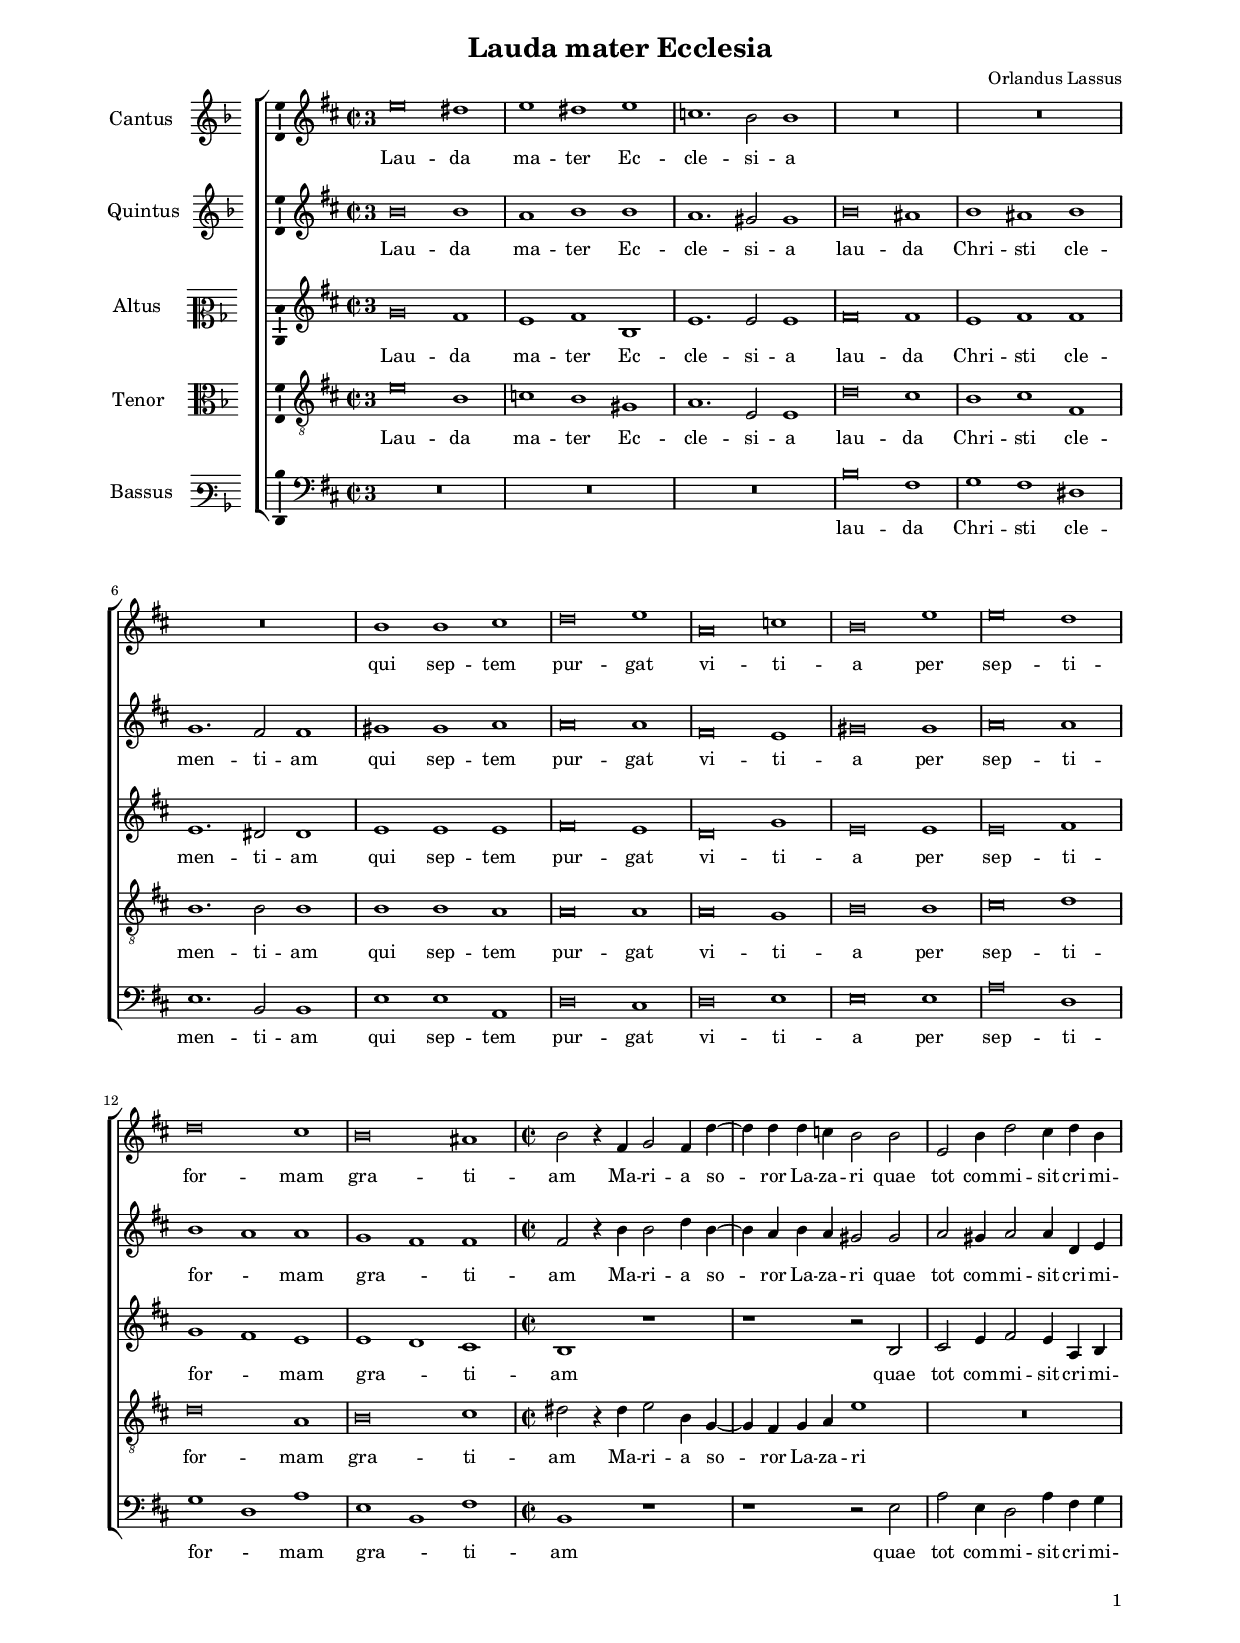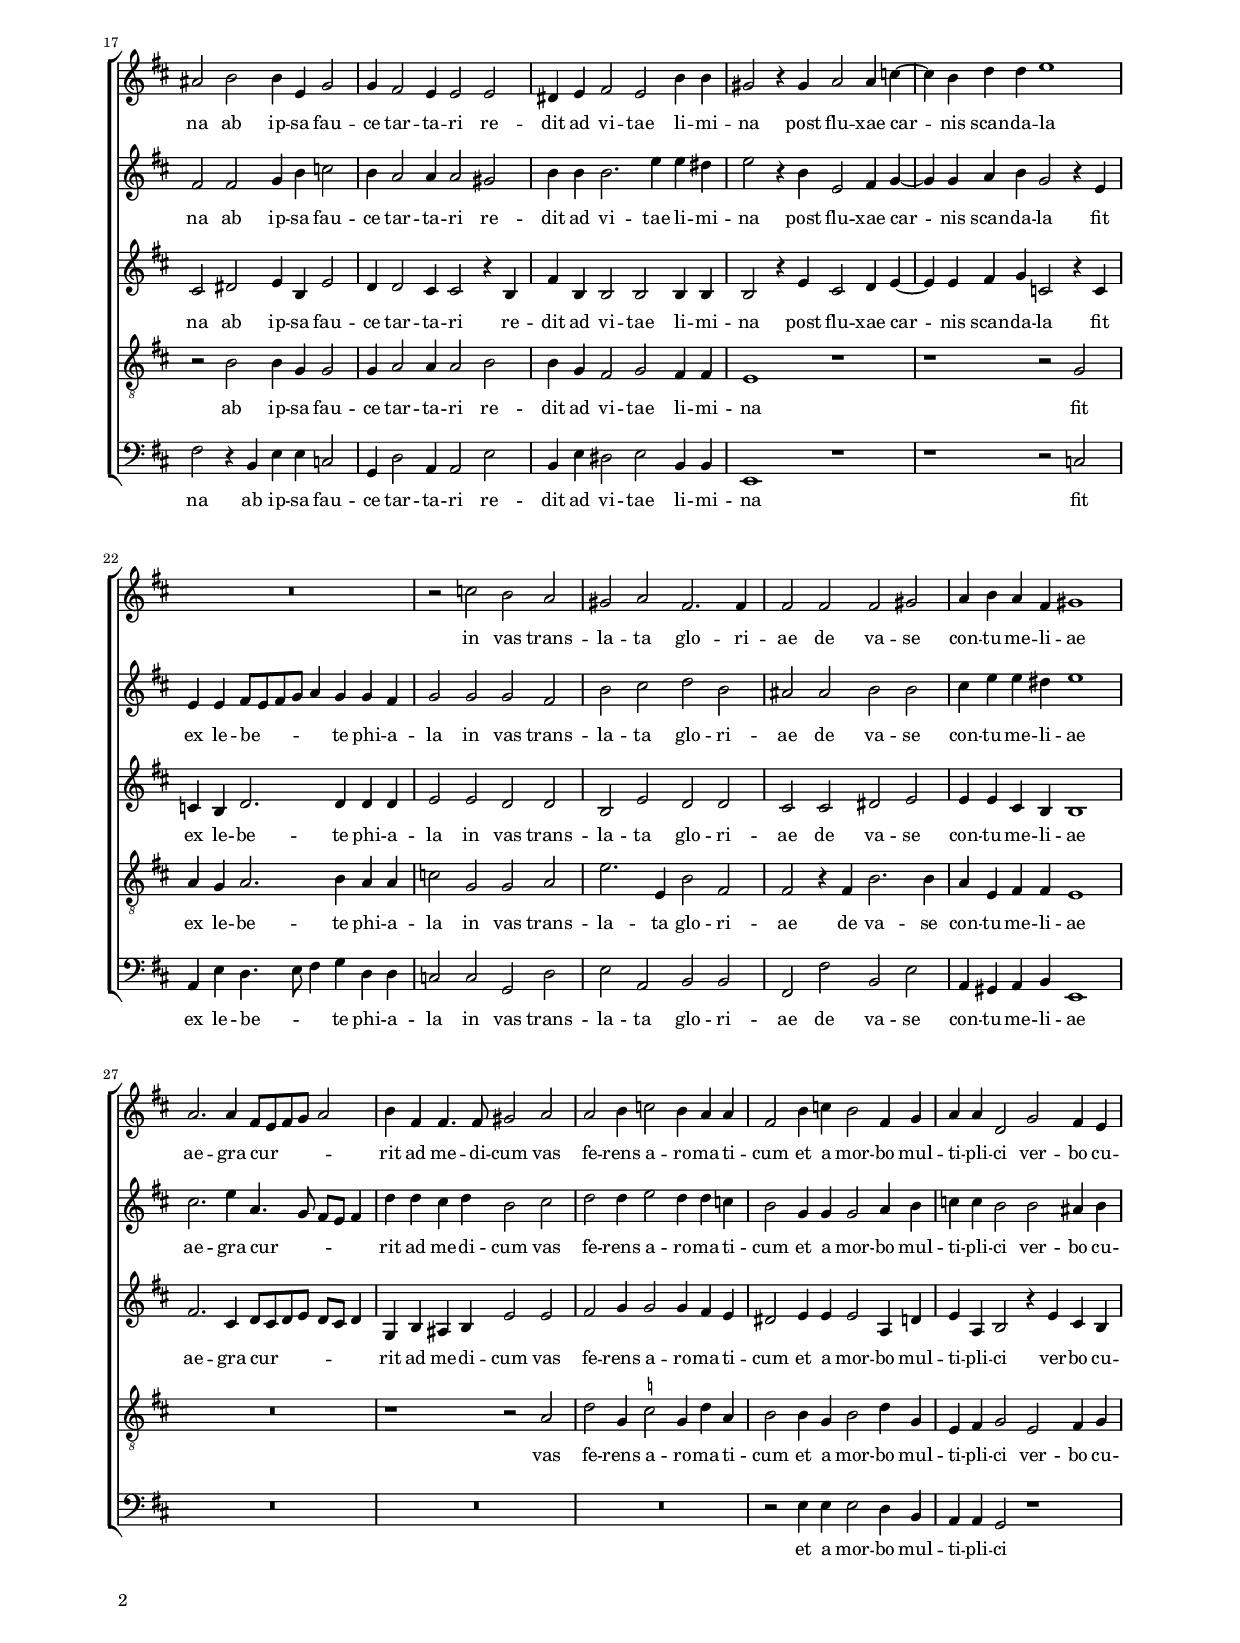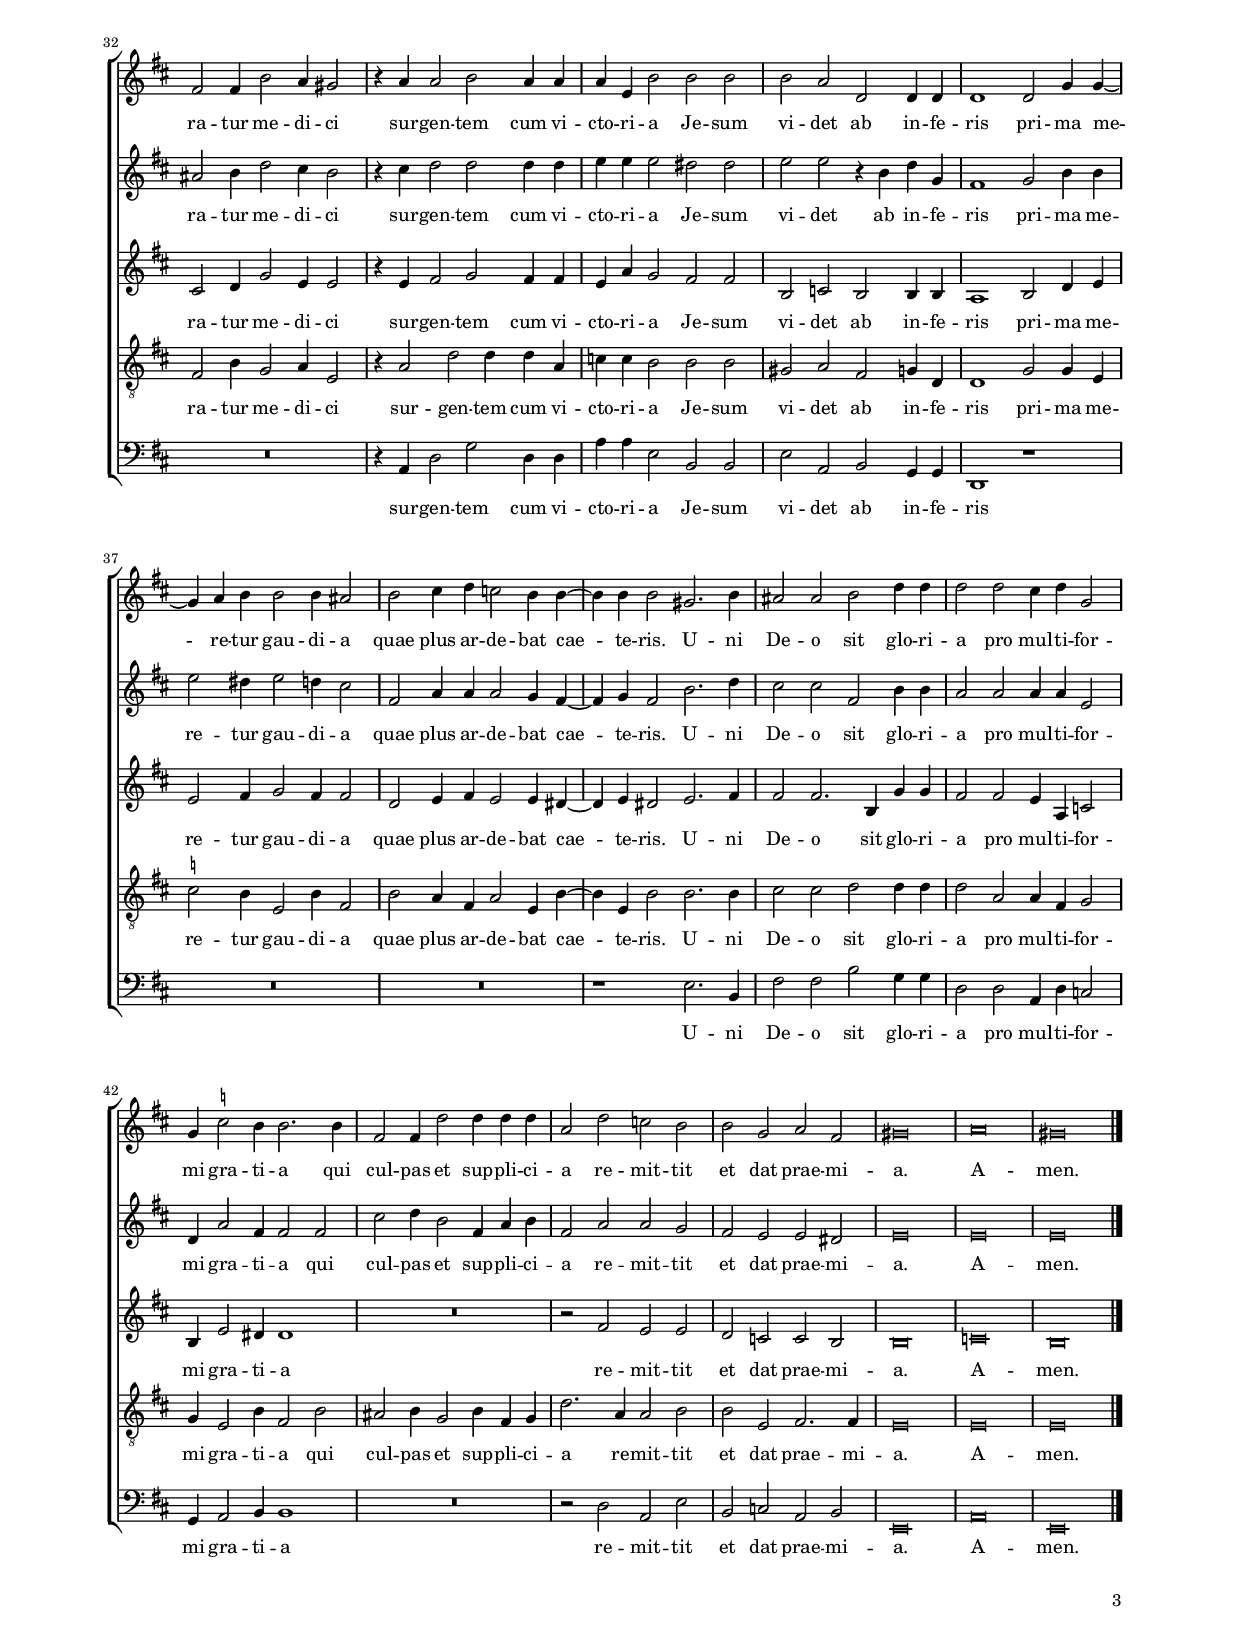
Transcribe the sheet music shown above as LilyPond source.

\header
{
  title="Lauda mater Ecclesia"
  composer="Orlandus Lassus"
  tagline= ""
}

\version "2.22.1"
\include "deutsch.ly"
#(set-global-staff-size 15)
% #(set-default-paper-size "letter")
#(ly:set-option 'point-and-click #f)


CutCThree = {
   \once \override Staff.TimeSignature.stencil = #ly:text-interface::print
   \once \override Staff.TimeSignature.text =
   \markup \number { \musicglyph "timesig.C22" \vcenter "3" }
   \time 6/2
   }
   

\paper
	{
	top-margin = 1.8 \cm
	bottom-margin = 1.2 \cm
	left-margin = 2 \cm
	right-margin = 2 \cm
	ragged-bottom = ##f
	ragged-last-bottom = ##t
	print-page-number = ##f
	system-system-spacing = #'((basic-distance . 17) (minimum-distance . 14) (padding . 7) (strechability . 150))
    oddFooterMarkup=\markup   \fill-line { "" \fromproperty #'page:page-number-string }
    evenFooterMarkup=\markup  \fill-line { \fromproperty #'page:page-number-string "" }
    last-bottom-spacing = #'((basic-distance . 12) (minimum-distance . 7) (padding . 4))
	systems-per-page = 3
%	min-systems-per-page = 3
%	print-first-page-number = ##t
%	first-page-number = 1
	}

	
global = {
	\key f \major
    \CutCThree
    \set Score.tempoHideNote = ##t
    \tempo 1 = 120
    \skip 1*3*13
    \time 2/2 \set Score.measureLength = #(ly:make-moment 2/1)
    \tempo 2 = 80
    \skip 1*2*35 \bar "|."
	}

	ficta = { \once \set suggestAccidentals = ##t }

	forget = #(define-music-function (music) (ly:music?) #{
		\accidentalStyle forget
		$music
		\accidentalStyle default
		#})

incipitcantus = \markup { \score {
	{
	\set Staff.instrumentName = \markup { \fontsize #1 "Cantus" }
	\key f \major
	\clef violin
	s4 \bar ""
	}
	\layout  {
	raggedright = ##t
	indent = 1.6 \cm
	line-width = 2.2\cm
	\context { \Staff \remove Time_signature_engraver }
	\override Staff.Clef.Y-extent = #'(0 . 0)
	}} \hspace #1 }
          
      
incipitquintus = \markup { \score {
	{
	\set Staff.instrumentName = \markup { \fontsize #1 "Quintus" }
	\key f \major
	\clef violin
	s4 \bar ""
	}
	\layout  {
	raggedright = ##t
	indent = 1.6 \cm
	line-width = 2.2\cm
	\context { \Staff \remove Time_signature_engraver }
	\override Staff.Clef.Y-extent = #'(0 . 0)
	}} \hspace #1 }
    

incipitaltus = \markup { \score {
	{
	\set Staff.instrumentName = \markup { \fontsize #1 "Altus" }
	\key f \major
	\clef mezzosoprano
	s4 \bar ""
	}
	\layout  {
	raggedright = ##t
	indent = 1.6 \cm
	line-width = 2.2\cm
	\context { \Staff \remove Time_signature_engraver }
	\override Staff.Clef.Y-extent = #'(0 . 0)
	}} \hspace #1 }


incipittenor = \markup { \score {
	{
	\set Staff.instrumentName = \markup { \fontsize #1 "Tenor" }
	\key f \major
	\clef alto
	s4 \bar ""
	}
	\layout  {
	raggedright = ##t
	indent = 1.6 \cm
	line-width = 2.2\cm
	\context { \Staff \remove Time_signature_engraver }
	\override Staff.Clef.Y-extent = #'(0 . 0)
	}} \hspace #1 }
      
      
incipitbassus = \markup { \score {
	{
	\set Staff.instrumentName = \markup { \fontsize #1 "Bassus" }
	\key f \major
	\clef varbaritone
	s4 \bar ""
	}
	\layout  {
	raggedright = ##t
	indent = 1.6 \cm
	line-width = 2.2\cm
	\context { \Staff \remove Time_signature_engraver }
	\override Staff.Clef.Y-extent = #'(0 . 0)
	}} \hspace #1 }


cantus =  \relative c''
	{
	g'\breve fis1
	g1 fis g
	es1. d2 d1
	R\breve.
%5
	R\breve. |
	R\breve.
	d1 d e
	f\breve g1
	c,\breve es1
%10
	d\breve g1 |
	g\breve f1
	f\breve e1
	d\breve cis1
% End of triple time
	d2 r4 a b2 a4 f'~
%15
	f4 f f es d2 d |
	g,2 d'4 f2 e4 f d
	cis2 d d4 g, b2
	b4 a2 g4 g2 g
	fis4 g a2 g d'4 d
%20
	h2 r4 h c2 c4 es~ |
	es4 d f f g1
	R\breve
	r2 es d c
	h2 c a2. a4
%25
	a2 a a h |
	c4 d c a h1
	c2. c4 a8 g a b c2
	d4 a a4. a8 h2 c
	c2 d4 es2 d4 c c
%30
	a2 d4 es d2 a4 b |
	c4 c f,2 b a4 g
	a2 a4 d2 c4 h2
	r4 c c2 d c4 c
	c4 g d'2 d d
%35
	d2 c f, f4 f |
	f1 f2 b4 b~
	b4 c d d2 d4 cis2
	d2 e4 f es2 d4 d~
	d4 d d2 h2. d4
%40
	cis2 cis d f4 f |
	f2 f e4 f b,2
	b4 \ficta es2 d4 d2. d4
	a2 a4 f'2 f4 f f
	c2 f es d
%45
	d2 b c a |
	h\breve
	c\breve
	h\breve |
	}


quintus =  \relative c''
	{
	d\breve d1
	c1 d d
	c1. h2 h1
	d\breve cis1
%5
	d1 cis d |
	b1. a2 a1
	h1 h c
	c\breve c1
	a\breve g1
%10
	h\breve h1 |
	c\breve c1
	d1 c c
	b1 a a
% End of triple time
	a2 r4 d d2 f4 d~
%15
	d4 c d c h2 h |
	c2 h4 c2 c4 f, g
	a2 a b4 d es2
	d4 c2 c4 c2 h
	d4 d d2. g4 g fis
%20
	g2 r4 d g,2 a4 b~ |
	b4 b c d b2 r4 g
	g4 g a8 g a b c4 b b a
	b2 b b a
	d2 e f d
%25
	cis2 cis d d |
	e4 g g fis g1
	e2. g4 c,4. b8 a[ g] a4
	f'4 f e f d2 e
	f2 f4 g2 f4 f es
%30
	d2 b4 b b2 c4 d |
	es4 es d2 d cis4 d
	cis2 d4 f2 e4 d2
	r4 e f2 f f4 f
	g4 g g2 fis fis
%35
	g2 g r4 d f b, |
	a1 b2 d4 d
	g2 fis4 g2 f4 e2
	a,2 c4 c c2 b4 a~
	a4 b a2 d2. f4
%40
	e2 e a, d4 d |
	c2 c c4 c g2
	f4 c'2 a4 a2 a
	e'2 f4 d2 a4 c d
	a2 c c b
%45
	a2 g g fis |
	g\breve
	g\breve
	g\breve |
	}


altus =  \relative c'
	{
	b'\breve a1
	g1 a d,
	g1. g2 g1
	a\breve a1
%5
	g1 a a |
	g1. fis2 fis1
	g1 g g
	a\breve g1
	f\breve b1
%10
	g\breve g1 |
	g\breve a1
	b1 a g
	g1 f e
% End of triple time
	d1 r
%15
	r1 r2 d |
	e2 g4 a2 g4 c, d
	e2 fis g4 d g2
	f4 f2 e4 e2 r4 d
	a'4 d, d2 d d4 d
%20
	d2 r4 g e2 f4 g~ |
	g4 g a b es,2 r4 es
	es4 d f2. f4 f f
	g2 g f f
	d2 g f f
%25
	e2 e fis g |
	g4 g e d d1
	a'2. e4 f8[ e f g] f8 e f4
	b,4 d cis d g2 g
	a2 b4 b2 b4 a g
%30
	fis2 g4 g g2 c,4 f |
	g4 c, d2 r4 g e d
	e2 f4 b2 g4 g2
	r4 g a2 b a4 a
	g4 c b2 a a
%35
	d,2 es d d4 d |
	c1 d2 f4 g
	g2 a4 b2 a4 a2
	f2 g4 a g2 g4 fis~
	fis4 g fis2 g2. a4
%40
	a2 a2. d,4 b' b |
	a2 a g4 c, es2
	d4 g2 fis4 fis1
	R\breve
	r2 a g g
%45
	f2 es es d |
	d\breve
	es\breve
	d\breve |
	}


tenor  =  \relative c'
	{
	g'\breve d1
	es1 d h
	c1. g2 g1
	f'\breve e1
%5
	d1 e a, |
	d1. d2 d1
	d1 d c
	c\breve c1
	c\breve b1
%10
	d\breve d1 |
	e\breve f1
	f\breve c1
	d\breve e1
% End of triple time
	fis2 r4 fis g2 d4 b~
%15
	b4 a b c g'1 |
	R\breve
	r2 d d4 b b2
	b4 c2 c4 c2 d
	d4 b a2 b a4 a
%20
	g1 r |
	r1 r2 b
	c4 b c2. d4 c c
	es2 b b c
	g'2. g,4 d'2 a
%25
	a2 r4 a d2. d4 |
	c4 g a a g1
	R\breve
	r1 r2 c
	f2 b,4 \ficta es2 b4 f' c
%30
	d2 d4 b d2 f4 b, |
	g4 a b2 g a4 b
	a2 d4 b2 c4 g2
	r4 c2 f f4 f c
	es4 es d2 d d
%35
	h2 c a b4 f |
	f1 b2 b4 g
	\ficta es'2 d4 g,2 d'4 a2
	d2 c4 a c2 g4 d'~
	d4 g, d'2 d2. d4
%40
	e2 e f f4 f |
	f2 c c4 a b2
	b4 g2 d'4 a2 d
	cis2 d4 b2 d4 a b
	f'2. c4 c2 d
%45
	d2 g, a2. a4 |
	g\breve
	g\breve
	g\breve |
	}


bassus  =  \relative c
	{
	R\breve.
	R\breve.
	R\breve.
	d'\breve a1
%5
	b1 a fis |
	g1. d2 d1
	g1 g c,
	f\breve e1
	f\breve g1
%10
	g\breve g1 |
	c\breve f,1
	b1 f c'
	g1 d a'
% End of triple time
	d,1 r
%15
	r1 r2 g |
	c2 g4 f2 c'4 a b
	a2 r4 d, g g es2
	b4 f'2 c4 c2 g'
	d4 g fis2 g d4 d
%20
	g,1 r |
	r1 r2 es'
	c4 g' f4. g8 a4 b f f
	es2 es b f'
	g2 c, d d
%25
	a2 a' d, g |
	c,4 h c d g,1
	R\breve
	R\breve
	R\breve
%30
	r2 g'4 g g2 f4 d |
	c4 c b2 r1
	R\breve
	r4 c f2 b f4 f
	c'4 c g2 d d
%35
	g2 c, d b4 b |
	f1 r
	R\breve
	R\breve
	r1 g'2. d4
%40
	a'2 a d b4 b |
	f2 f c4 f es2
	b4 c2 d4 d1
	R\breve
	r2 f c g'
%45
	d2 es c d |
	g,\breve
	c\breve
	g\breve |
	}


lyricscantus = \lyricmode {
        Lau -- da ma -- ter Ec -- cle -- si -- a
        qui sep -- tem pur -- gat vi -- ti -- a
        per sep -- ti -- for -- mam gra -- ti -- am
        Ma -- ri -- a so -- ror La -- za -- ri
        quae tot com -- mi -- sit cri -- mi -- na
        ab ip -- sa fau -- ce tar -- ta -- ri
        re -- dit ad vi -- tae li -- mi -- na
        post flu -- xae car -- nis scan -- da -- la
        in vas trans -- la -- ta glo -- ri -- ae
        de va -- se con -- tu -- me -- li -- ae
        ae -- gra cur -- _ _ _ _ rit ad me -- di -- cum
        vas fe -- rens a -- ro -- ma -- ti -- cum
        et a mor -- bo mul -- ti -- pli -- ci
        ver -- bo cu -- ra -- tur me -- di -- ci
        sur -- gen -- tem cum vi -- cto -- ri -- a
        Je -- sum vi -- det ab in -- fe -- ris
        pri -- ma me -- re -- tur gau -- di -- a
        quae plus ar -- de -- bat cae -- te -- ris.
        U -- ni De -- o sit glo -- ri -- a
        pro mul -- ti -- for -- mi gra -- ti -- a
        qui cul  -- pas et sup -- pli -- ci -- a
        re -- mit -- tit et dat prae -- mi -- a.
        A -- men.
	}


lyricsquintus = \lyricmode {
	Lau -- da ma -- ter Ec -- cle -- si -- a
        lau -- da Chri -- sti cle -- men -- ti -- am
        qui sep -- tem pur -- gat vi -- ti -- a
        per sep -- ti -- for -- _ mam gra -- _ ti -- am
        Ma -- ri -- a so -- ror La -- za -- ri
        quae tot com -- mi -- sit cri -- mi -- na
        ab ip -- sa fau -- ce tar -- ta -- ri
        re -- dit ad vi -- tae li -- mi -- na
        post flu -- xae car -- nis scan -- da -- la
        fit ex le -- be -- _ _ _ _ te phi -- a -- la
        in vas trans -- la -- ta glo -- ri -- ae
        de va -- se con -- tu -- me -- li -- ae
        ae -- gra cur -- _ _ _ _ rit ad me -- di -- cum
        vas fe -- rens a -- ro -- ma -- ti -- cum
        et a mor -- bo mul -- ti -- pli -- ci
        ver -- bo cu -- ra -- tur me -- di -- ci
        sur -- gen -- tem cum vi -- cto -- ri -- a
        Je -- sum vi -- det ab in -- fe -- ris
        pri -- ma me -- re -- tur gau -- di -- a
        quae plus ar -- de -- bat cae -- te -- ris.
        U -- ni De -- o sit glo -- ri -- a
        pro mul -- ti -- for -- mi gra -- ti -- a
        qui cul  -- pas et sup -- pli -- ci -- a
        re -- mit -- tit et dat prae -- mi -- a.
        A -- men.
	}


lyricsaltus = \lyricmode {
	Lau -- da ma -- ter Ec -- cle -- si -- a
        lau -- da Chri -- sti cle -- men -- ti -- am
        qui sep -- tem pur -- gat vi -- ti -- a
        per sep -- ti -- for -- _ mam gra -- _ ti -- am
        quae tot com -- mi -- sit cri -- mi -- na
        ab ip -- sa fau -- ce tar -- ta -- ri
        re -- dit ad vi -- tae li -- mi -- na
        post flu -- xae car -- nis scan -- da -- la
        fit ex le -- be -- te phi -- a -- la
        in vas trans -- la -- ta glo -- ri -- ae
        de va -- se con -- tu -- me -- li -- ae
        ae -- gra cur -- _ _ _ _ _ _ rit ad me -- di -- cum
        vas fe -- rens a -- ro -- ma -- ti -- cum
        et a mor -- bo mul -- ti -- pli -- ci
        ver -- bo cu -- ra -- tur me -- di -- ci
        sur -- gen -- tem cum vi -- cto -- ri -- a
        Je -- sum vi -- det ab in -- fe -- ris
        pri -- ma me -- re -- tur gau -- di -- a
        quae plus ar -- de -- bat cae -- te -- ris.
        U -- ni De -- o sit glo -- ri -- a
        pro mul -- ti -- for -- mi gra -- ti -- a
        re -- mit -- tit et dat prae -- mi -- a.
        A -- men.
	}


lyricstenor = \lyricmode {
	Lau -- da ma -- ter Ec -- cle -- si -- a
        lau -- da Chri -- sti cle -- men -- ti -- am
        qui sep -- tem pur -- gat vi -- ti -- a
        per sep -- ti -- for -- mam gra -- ti -- am
        Ma -- ri -- a so -- ror La -- za -- ri
        ab ip -- sa fau -- ce tar -- ta -- ri
        re -- dit ad vi -- tae li -- mi -- na
        fit ex le -- be -- te phi -- a -- la
        in vas trans -- la -- ta glo -- ri -- ae
        de va -- se con -- tu -- me -- li -- ae
        vas fe -- rens a -- ro -- ma -- ti -- cum
        et a mor -- bo mul -- ti -- pli -- ci
        ver -- bo cu -- ra -- tur me -- di -- ci
        sur -- gen -- tem cum vi -- cto -- ri -- a
        Je -- sum vi -- det ab in -- fe -- ris
        pri -- ma me -- re -- tur gau -- di -- a
        quae plus ar -- de -- bat cae -- te -- ris.
        U -- ni De -- o sit glo -- ri -- a
        pro mul -- ti -- for -- mi gra -- ti -- a
        qui cul  -- pas et sup -- pli -- ci -- a
        re -- mit -- tit et dat prae -- mi -- a.
        A -- men.
	}


lyricsbassus = \lyricmode {
	lau -- da Chri -- sti cle -- men -- ti -- am
        qui sep -- tem pur -- gat vi -- ti -- a
        per sep -- ti -- for -- _ mam gra -- _ ti -- am
        quae tot com -- mi -- sit cri -- mi -- na
        ab ip -- sa fau -- ce tar -- ta -- ri
        re -- dit ad vi -- tae li -- mi -- na
        fit ex le -- be -- _ _ te phi -- a -- la
        in vas trans -- la -- ta glo -- ri -- ae
        de va -- se con -- tu -- me -- li -- ae
        et a mor -- bo mul -- ti -- pli -- ci
        sur -- gen -- tem cum vi -- cto -- ri -- a
        Je -- sum vi -- det ab in -- fe -- ris
        U -- ni De -- o sit glo -- ri -- a
        pro mul -- ti -- for -- mi gra -- ti -- a
        re -- mit -- tit et dat prae -- mi -- a.
        A -- men.
	}


\score
{  
    \transpose f d {
	\new ChoirStaff \with { \override StaffGrouper.staff-staff-spacing.basic-distance = #12 }
	<<

	\new Staff << \global
	\new Voice="v1" {
		\set Staff.instrumentName=\incipitcantus
%		\set Staff.instrumentName= "S"
		\set Staff.midiInstrument = "reed organ"
		\clef violin
		\cantus }
	\new Lyrics \lyricsto "v1" {\lyricscantus }
	>>


	\new Staff << \global
	\new Voice="v5" {
		\set Staff.instrumentName=\incipitquintus
%		\set Staff.instrumentName= "Q"
		\set Staff.midiInstrument = "reed organ"
		\clef violin
		\quintus}
	\new Lyrics \lyricsto "v5" {\lyricsquintus }
	>>


	\new Staff << \global
	\new Voice="v2" {
		\set Staff.instrumentName=\incipitaltus
%		\set Staff.instrumentName= "A"
		\set Staff.midiInstrument = "reed organ"
		\clef violin 
		\altus}
	\new Lyrics \lyricsto "v2" {\lyricsaltus }
	>>


	\new Staff << \global
	\new Voice="v3" {
		\set Staff.instrumentName=\incipittenor
%		\set Staff.instrumentName= "T"
		\set Staff.midiInstrument = "reed organ"
		\clef "G_8"
		\tenor }
	\new Lyrics \lyricsto "v3" {\lyricstenor }
	>>


	\new Staff << \global
	\new Voice="v4" {
		\set Staff.instrumentName=\incipitbassus
%		\set Staff.instrumentName= "B"
		\set Staff.midiInstrument = "reed organ"
		\clef bass 
		\bassus }
	\new Lyrics \lyricsto "v4" {\lyricsbassus}
	>>

	>>
	} % transpose

	\layout
	{
	indent = 2.5\cm
	\context { \Lyrics \override VerticalAxisGroup.nonstaff-relatedstaff-spacing.padding = #1.4 }
%	\context { \Lyrics \override LyricText.font-size = #1 }
	\context { \Staff \override TimeSignature.break-visibility = #end-of-line-invisible }
	\context { \Staff \consists "Ambitus_engraver" }
	\context { \Score \override BarNumber.padding = #2 }
	\context { \Voice \override NoteHead.style = #'baroque }
	}

\midi
	{
	}

}


% EOF
